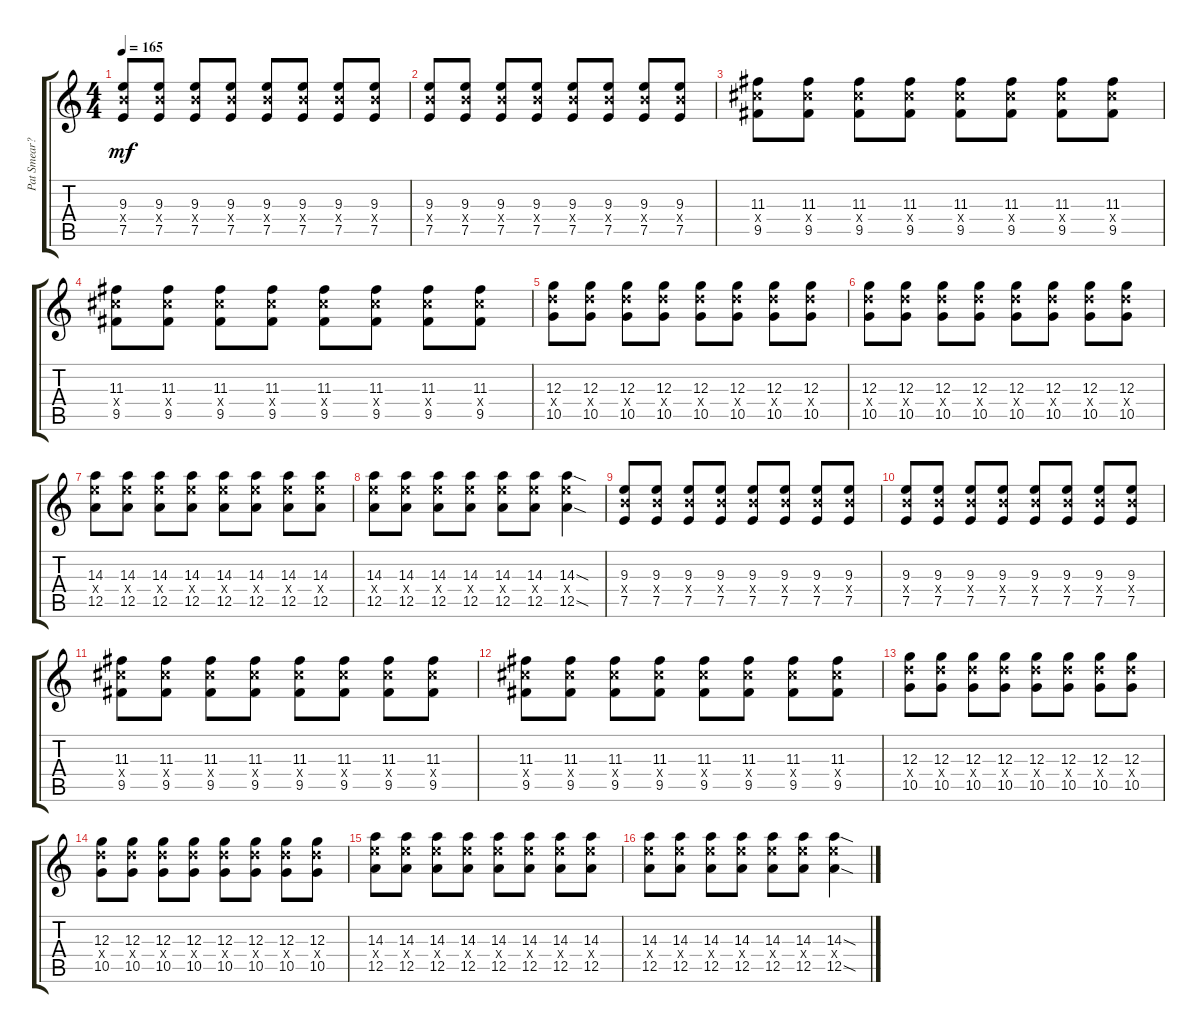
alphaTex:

\track ("Pat Smear? - Guitar 3" "Pat Smear?") {instrument overdrivenguitar}
\staff {score tabs}
\tuning (E4 B3 G3 D3 A2 E2) {hide}
\ts (4 4)
\tempo 165
\clef g2
\ks c
(9.3 9.4{x} 7.5).8{dy mf} (9.3 9.4{x} 7.5).8 (9.3 9.4{x} 7.5).8 (9.3 9.4{x} 7.5).8 (9.3 9.4{x} 7.5).8 (9.3 9.4{x} 7.5).8 (9.3 9.4{x} 7.5).8 (9.3 9.4{x} 7.5).8 |
(9.3 9.4{x} 7.5).8 (9.3 9.4{x} 7.5).8 (9.3 9.4{x} 7.5).8 (9.3 9.4{x} 7.5).8 (9.3 9.4{x} 7.5).8 (9.3 9.4{x} 7.5).8 (9.3 9.4{x} 7.5).8 (9.3 9.4{x} 7.5).8 |
(11.3 11.4{x} 9.5).8 (11.3 11.4{x} 9.5).8 (11.3 11.4{x} 9.5).8 (11.3 11.4{x} 9.5).8 (11.3 11.4{x} 9.5).8 (11.3 11.4{x} 9.5).8 (11.3 11.4{x} 9.5).8 (11.3 11.4{x} 9.5).8 |
(11.3 11.4{x} 9.5).8 (11.3 11.4{x} 9.5).8 (11.3 11.4{x} 9.5).8 (11.3 11.4{x} 9.5).8 (11.3 11.4{x} 9.5).8 (11.3 11.4{x} 9.5).8 (11.3 11.4{x} 9.5).8 (11.3 11.4{x} 9.5).8 |
(12.3 12.4{x} 10.5).8 (12.3 12.4{x} 10.5).8 (12.3 12.4{x} 10.5).8 (12.3 12.4{x} 10.5).8 (12.3 12.4{x} 10.5).8 (12.3 12.4{x} 10.5).8 (12.3 12.4{x} 10.5).8 (12.3 12.4{x} 10.5).8 |
(12.3 12.4{x} 10.5).8 (12.3 12.4{x} 10.5).8 (12.3 12.4{x} 10.5).8 (12.3 12.4{x} 10.5).8 (12.3 12.4{x} 10.5).8 (12.3 12.4{x} 10.5).8 (12.3 12.4{x} 10.5).8 (12.3 12.4{x} 10.5).8 |
(14.3 14.4{x} 12.5).8 (14.3 14.4{x} 12.5).8 (14.3 14.4{x} 12.5).8 (14.3 14.4{x} 12.5).8 (14.3 14.4{x} 12.5).8 (14.3 14.4{x} 12.5).8 (14.3 14.4{x} 12.5).8 (14.3 14.4{x} 12.5).8 |
(14.3 14.4{x} 12.5).8 (14.3 14.4{x} 12.5).8 (14.3 14.4{x} 12.5).8 (14.3 14.4{x} 12.5).8 (14.3 14.4{x} 12.5).8 (14.3 14.4{x} 12.5).8 (14.3{sod} 14.4{x} 12.5{sod}).4 |
(9.3 9.4{x} 7.5).8 (9.3 9.4{x} 7.5).8 (9.3 9.4{x} 7.5).8 (9.3 9.4{x} 7.5).8 (9.3 9.4{x} 7.5).8 (9.3 9.4{x} 7.5).8 (9.3 9.4{x} 7.5).8 (9.3 9.4{x} 7.5).8 |
(9.3 9.4{x} 7.5).8 (9.3 9.4{x} 7.5).8 (9.3 9.4{x} 7.5).8 (9.3 9.4{x} 7.5).8 (9.3 9.4{x} 7.5).8 (9.3 9.4{x} 7.5).8 (9.3 9.4{x} 7.5).8 (9.3 9.4{x} 7.5).8 |
(11.3 11.4{x} 9.5).8 (11.3 11.4{x} 9.5).8 (11.3 11.4{x} 9.5).8 (11.3 11.4{x} 9.5).8 (11.3 11.4{x} 9.5).8 (11.3 11.4{x} 9.5).8 (11.3 11.4{x} 9.5).8 (11.3 11.4{x} 9.5).8 |
(11.3 11.4{x} 9.5).8 (11.3 11.4{x} 9.5).8 (11.3 11.4{x} 9.5).8 (11.3 11.4{x} 9.5).8 (11.3 11.4{x} 9.5).8 (11.3 11.4{x} 9.5).8 (11.3 11.4{x} 9.5).8 (11.3 11.4{x} 9.5).8 |
(12.3 12.4{x} 10.5).8 (12.3 12.4{x} 10.5).8 (12.3 12.4{x} 10.5).8 (12.3 12.4{x} 10.5).8 (12.3 12.4{x} 10.5).8 (12.3 12.4{x} 10.5).8 (12.3 12.4{x} 10.5).8 (12.3 12.4{x} 10.5).8 |
(12.3 12.4{x} 10.5).8 (12.3 12.4{x} 10.5).8 (12.3 12.4{x} 10.5).8 (12.3 12.4{x} 10.5).8 (12.3 12.4{x} 10.5).8 (12.3 12.4{x} 10.5).8 (12.3 12.4{x} 10.5).8 (12.3 12.4{x} 10.5).8 |
(14.3 14.4{x} 12.5).8 (14.3 14.4{x} 12.5).8 (14.3 14.4{x} 12.5).8 (14.3 14.4{x} 12.5).8 (14.3 14.4{x} 12.5).8 (14.3 14.4{x} 12.5).8 (14.3 14.4{x} 12.5).8 (14.3 14.4{x} 12.5).8 |
(14.3 14.4{x} 12.5).8 (14.3 14.4{x} 12.5).8 (14.3 14.4{x} 12.5).8 (14.3 14.4{x} 12.5).8 (14.3 14.4{x} 12.5).8 (14.3 14.4{x} 12.5).8 (14.3{sod} 14.4{x} 12.5{sod}).4
